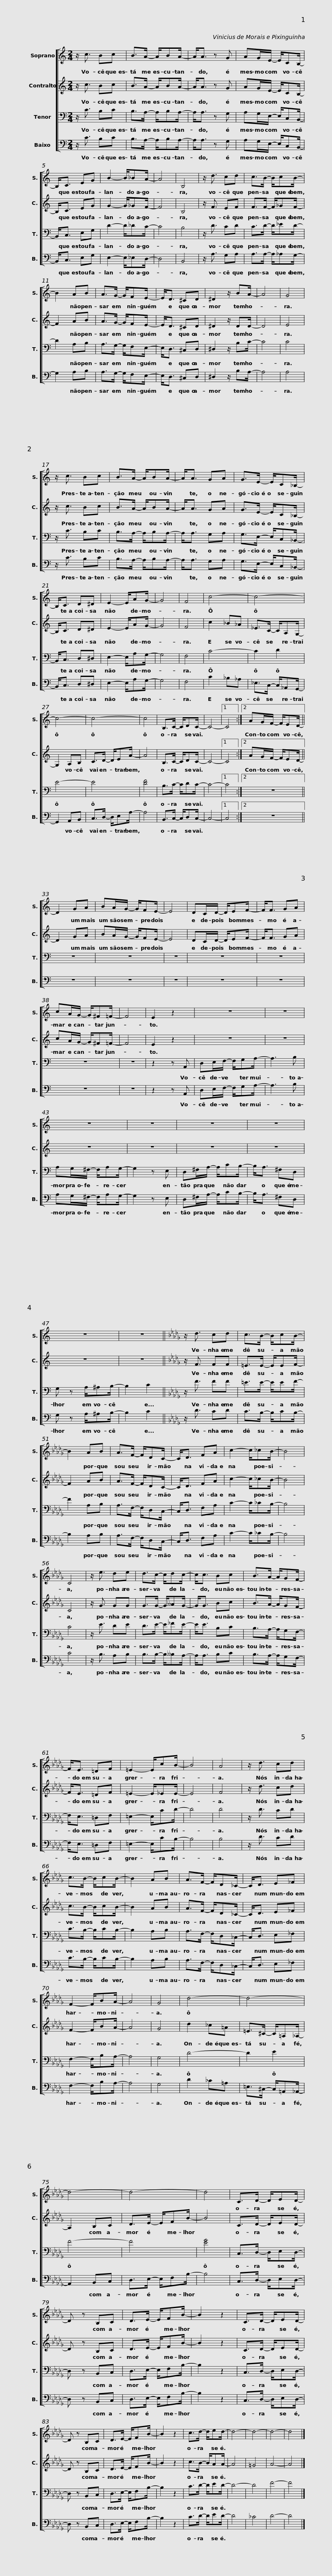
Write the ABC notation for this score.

X:1
%%score [ 1 2 3 4 ]
L:1/8
M:2/4
I:linebreak $
K:C
V:1 treble
V:2 treble
V:3 bass
V:4 bass
V:1
 z/ c3/2 Bc | B>A- A/BA/- | A<A z G | AG/E/- E/CB,/- | B,<C EG | %5
 B2- B/_BA/- | A4 | B,4 | z/ d3/2 cd |$ c>B- B/cB/- | %10
 B2 AB | A>G- G/FE/- | E<D ^CD | ^D2 z/ BA/- | A4 | %15
 G4 | z/ c3/2 Bc | B>A- A/BA/- |$ A<A GA | G>E- E/C_B,/- | %20
 B,<C D^D | E2- E/AG/- | G4 | F4 | c4- | %25
 c4- | c4- | c4- |$ c4 | B,>C- C/DC/- | %30
 C4- |1 C4 :|2 AG/F/- F/ED/- || D2 GA | BA/G/- G/FE/- | %35
 E4 | DC/D/- D/EF/- | F<F GA |$ cA/G/- G/^F=F/- | F4 | %40
 E2 z2 | z4 | z4 | z4 | z4 | %45
 z4 | z4 |$ z4 | z4 ||[K:Db] z/ d3/2 cd | %50
 c>B- B/cB/- | B2 AB | A>F- F/DC/- | C<D FA | c2- c/_cB/- | %55
 B4 | C4 |$ z/ e3/2 de | d>c- c/dc/- | c<c Bc | %60
 B>A- A/GF/- | F<E =DF | =E2- E/cB/- | B4 | A4 | %65
 z/ d3/2 cd |$ c>B- B/cB/- | B2 AB | A>F- F/D_C/- | C<D E_F | %70
 F2- F/BA/- | A4 | G4 | d4- | d4- |$ %75
 d4- | d4- | d4 | C>D- D/ED/- | D z B,C | %80
 D>E- E/FB/- | B2 z2 | C>D- D/ED/- | D z B,C | D>E- E/FB/- |$ %85
 B2 z2 | c>d- d/ed/- | d4- | d4- | d4- | %90
 d4 |] %91
V:2
 z/ c3/2 Bc | B>A- A/BA/- | A<A z G | AG/E/- E/CB,/- | B,<C EG | %5
 G2- G/_GF/- | F4 | B,4 | z/ F3/2 EF |$ F>F- F/_GF/- | %10
 F2 AB | A>G- G/FE/- | E<D ^CD | ^D2 z/ DD/- | D4 | %15
 E4 | z/ c3/2 Bc | B>A- A/BA/- |$ A<A GA | G>E- E/C_B,/- | %20
 B,<C D^D | E2- E/AG/- | G4 | F4 | c2 _B_A | %25
 _E>C- C/A,G,/- | G,2 A,B, | C>D- D/EA/- |$ A4 | B,>C- C/DC/- | %30
 C4- |1 C4 :|2 AG/F/- F/ED/- || D2 GA | BA/G/- G/FE/- | %35
 E4 | DC/D/- D/EF/- | F<F GA |$ cA/G/- G/^F=F/- | F4 | %40
 E2 z2 | z4 | z4 | z4 | z4 | %45
 z4 | z4 |$ z4 | z4 ||[K:Db] z/ F3/2 FF | %50
 =E>E- E/EF/- | F2 AB | A>F- F/DC/- | C<D FA | c2- c/_cB/- | %55
 B4 | C4 |$ z/ G3/2 GG | G>G- G/__AG/- | G<G Bc | %60
 B>A- A/GF/- | F<E =DF | =E2- E/_EE/- | E4 | F4 | %65
 z/ d3/2 cd |$ c>B- B/cB/- | B2 AB | A>F- F/D_C/- | C<D E_F | %70
 F2- F/BA/- | A4 | G4 | d2 _c=A | =E>^C- C/=A,_A,/- |$ %75
 A,2 B,C | D>E- E/FB/- | B4 | C>D- D/ED/- | D z B,C | %80
 D>E- E/FB/- | B2 z2 | C>D- D/ED/- | D z B,C | D>E- E/FB/- |$ %85
 B2 z2 | c>B- B/AA/- | A4 | =G4 | A4- | %90
 A4 |] %91
V:3
 z/ C3/2 B,C | B,>A,- A,/B,A,/- | A,<A, z G, | A,G,/E,/- E,/C,B,,/- | B,,<C, E,G, | %5
 D2- D/_DC/- | C4 | B,4 | z/ D3/2 CD |$ C>D- D/_ED/- | %10
 D2 A,B, | A,>G,- G,/F,E,/- | E,<D, ^C,D, | ^D,2 z/ B,C/- | C4 | %15
 C4 | z/ C3/2 B,C | B,>A,- A,/B,A,/- |$ A,<A, G,A, | G,>E,- E,/C,_B,,/- | %20
 B,,<C, D,^D, | E,2- E,/A,G,/- | G,4 | F,4 | C4- | %25
 C2 D2 | E4- | E4 |$ [DF]4 | B,>C- C/DC/- | %30
 C4- |1 C4 :|2 z4 || z4 | z4 | %35
 z4 | z4 | z4 |$ z4 | z4 | %40
 z2 z A,, | D,E,/F,/- F,/G,A,/- | A,3 B, | A,G,/^F,/- F,/A,G,/- | G,2 z E, | %45
 D,^F,/A,/- A,/CB,/- | B,<A, ^F,D, |$ G, z A,/^A,B,/- | B,2 C2 ||[K:Db] z/ F3/2 FF | %50
 =E>E- E/EF/- | F2 A,B, | A,>F,- F,/D,C,/- | C,<D, F,A, | C2- C/_CB,/- | %55
 B,4 | C4 |$ z/ E3/2 DE | D>E- E/_FE/- | E<E B,C | %60
 B,>A,- A,/G,F,/- | F,<E, =D,F, | =E,2- E,/CD/- | D4 | D4 | %65
 z/ D3/2 CD |$ C>B,- B,/CB,/- | B,2 A,B, | A,>F,- F,/D,_C,/- | C,<D, E,_F, | %70
 F,2- F,/B,A,/- | A,4 | G,4 | D4- | D2 E2 |$ %75
 F4- | F4 | [EG]4 | C,>D,- D,/E,D,/- | D, z B,,C, | %80
 D,>E,- E,/F,B,/- | B,2 z2 | C,>D,- D,/E,D,/- | D, z B,,C, | D,>E,- E,/F,B,/- |$ %85
 B,2 z2 | C>D- D/ED/- | D4- | D4 | F4- | %90
 F4 |] %91
V:4
 z/ C3/2 B,C | B,>A,- A,/B,A,/- | A,<A, z G, | A,G,/E,/- E,/C,B,,/- | B,,<C, E,G, | %5
 E,2- E,/_E,D,/- | D,4 | B,,4 | z/ A,3/2 G,A, |$ A,>A,- A,/_A,G,/- | %10
 G,2 A,B, | A,>G,- G,/F,E,/- | E,<D, ^C,D, | ^D,2 z/ B,A,/- | A,4 | %15
 A,4 | z/ C3/2 B,C | B,>A,- A,/B,A,/- |$ A,<A, G,A, | G,>E,- E,/C,_B,,/- | %20
 B,,<C, D,^D, | E,2- E,/A,G,/- | G,4 | F,4 | C2 _B,_A, | %25
 _E,>C,- C,/_A,,G,,/- | G,,2 A,,B,, | C,>D,- D,/E,A,/- |$ A,4 | B,,>C,- C,/D,C,/- | %30
 C,4- |1 C,4 :|2 z4 || z4 | z4 | %35
 z4 | z4 | z4 |$ z4 | z4 | %40
 z2 z A,, | D,E,/F,/- F,/G,A,/- | A,3 B, | A,G,/^F,/- F,/A,G,/- | G,2 z E, | %45
 D,^F,/A,/- A,/CB,/- | B,<A, ^F,D, |$ G, z A,/^A,B,/- | B,2 C2 ||[K:Db] z/ D3/2 CD | %50
 C>B,- B,/CB,/- | B,2 A,B, | A,>F,- F,/D,C,/- | C,<D, F,A, | C2- C/_CB,/- | %55
 B,4 | C4 |$ z/ B,3/2 A,B, | B,>B,- B,/__B,A,/- | A,<A, B,C | %60
 B,>A,- A,/G,F,/- | F,<E, =D,F, | =E,2- E,/CB,/- | B,4 | B,4 | %65
 z/ D3/2 CD |$ C>B,- B,/CB,/- | B,2 A,B, | A,>F,- F,/D,_C,/- | C,<D, E,_F, | %70
 F,2- F,/B,A,/- | A,4 | G,4 | D2 _C=A, | =E,>^C,- C,/=A,,_A,,/- |$ %75
 A,,2 B,,C, | D,>E,- E,/F,B,/- | B,4 | C,>D,- D,/E,D,/- | D, z B,,C, | %80
 D,>E,- E,/F,B,/- | B,2 z2 | C,>D,- D,/E,D,/- | D, z B,,C, | D,>E,- E,/F,B,/- |$ %85
 B,2 z2 | C>D- D/ED/- | D4 | _C4 | D4- | %90
 D4 |] %91
